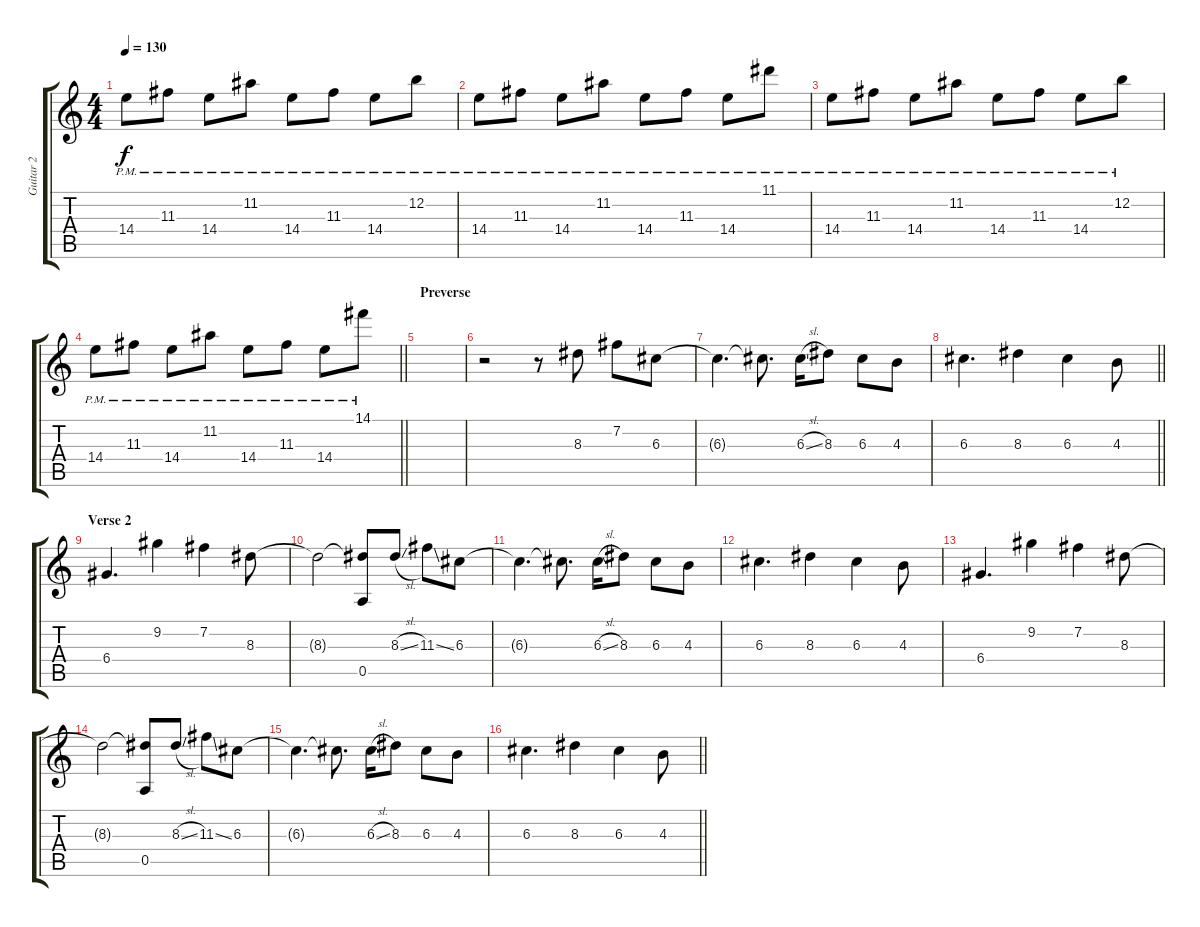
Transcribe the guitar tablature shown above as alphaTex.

\track ("Guitar 2" "Guitar 2") {instrument overdrivenguitar}
\staff {score tabs}
\tuning (E4 B3 G3 D3 A2 D2) {hide}
\ts (4 4)
\tempo 130
\clef g2
\ks c
14.4{pm}.8{dy f} 11.3{pm}.8 14.4{pm}.8 11.2{pm}.8 14.4{pm}.8 11.3{pm}.8 14.4{pm}.8 12.2{pm}.8 |
14.4{pm}.8 11.3{pm}.8 14.4{pm}.8 11.2{pm}.8 14.4{pm}.8 11.3{pm}.8 14.4{pm}.8 11.1{pm}.8 |
14.4{pm}.8 11.3{pm}.8 14.4{pm}.8 11.2{pm}.8 14.4{pm}.8 11.3{pm}.8 14.4{pm}.8 12.2{pm}.8 |
\barLineRight lightlight
14.4{pm}.8 11.3{pm}.8 14.4{pm}.8 11.2{pm}.8 14.4{pm}.8 11.3{pm}.8 14.4{pm}.8 14.1{pm}.8 |
\section ("" "Preverse")
|
r.2 r.8{volume 0} 8.3.8 7.2.8{volume 11} 6.3.8 |
6.3{t}.4{d} 6.3{t}.8{d} 6.3{sl}.16 8.3.8 6.3.8 4.3.8 |
\barLineRight lightlight
6.3.4{d} 8.3.4 6.3.4 4.3.8 |
\section ("" "Verse 2")
6.4.4{d} 9.2.4 7.2.4 8.3.8 |
8.3{t}.2 (8.3{t} 0.5).8 8.3{sl}.8 11.3{ss}.8 6.3.8 |
6.3{t}.4{d} 6.3{t}.8{d} 6.3{sl}.16 8.3.8 6.3.8 4.3.8 |
6.3.4{d} 8.3.4 6.3.4 4.3.8 |
6.4.4{d} 9.2.4 7.2.4 8.3.8 |
8.3{t}.2 (8.3{t} 0.5).8 8.3{sl}.8 11.3{ss}.8 6.3.8 |
6.3{t}.4{d} 6.3{t}.8{d} 6.3{sl}.16 8.3.8 6.3.8 4.3.8 |
\barLineRight lightlight
6.3.4{d} 8.3.4 6.3.4 4.3.8
